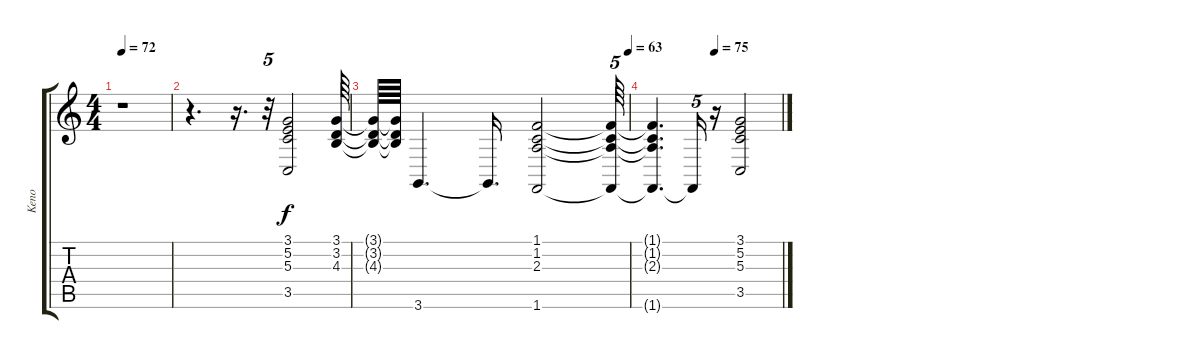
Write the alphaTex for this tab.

\track ("Keno" "Keno") {instrument acousticgrandpiano}
\staff {score tabs}
\tuning (E4 B3 G3 D3 A2 E2) {hide}
\ts (4 4)
\tempo 72
\clef g2
\ks c
r.1{dy f} |
r.4{d} r.16{d} r.32{tu (5 4)} (3.1 5.2 5.3 3.5).2 (3.1 3.2 4.3).64 |
\tempo (63 1)
(3.1{t} 3.2{t} 4.3{t}).64 (3.1{t} 3.2{t} 4.3{t}).64 3.6.4{d} 3.6{t}.16{d} (1.1 1.2 2.3 1.6).2 (1.1{t} 1.2{t} 2.3{t} 1.6{t}).64{tu (5 4)} |
\tempo (75 0.4875)
(1.1{t} 1.2{t} 2.3{t} 1.6{t}).4{d} 1.6{t}.16{tu (5 4)} r.16 (3.1 5.2 5.3 3.5).2
